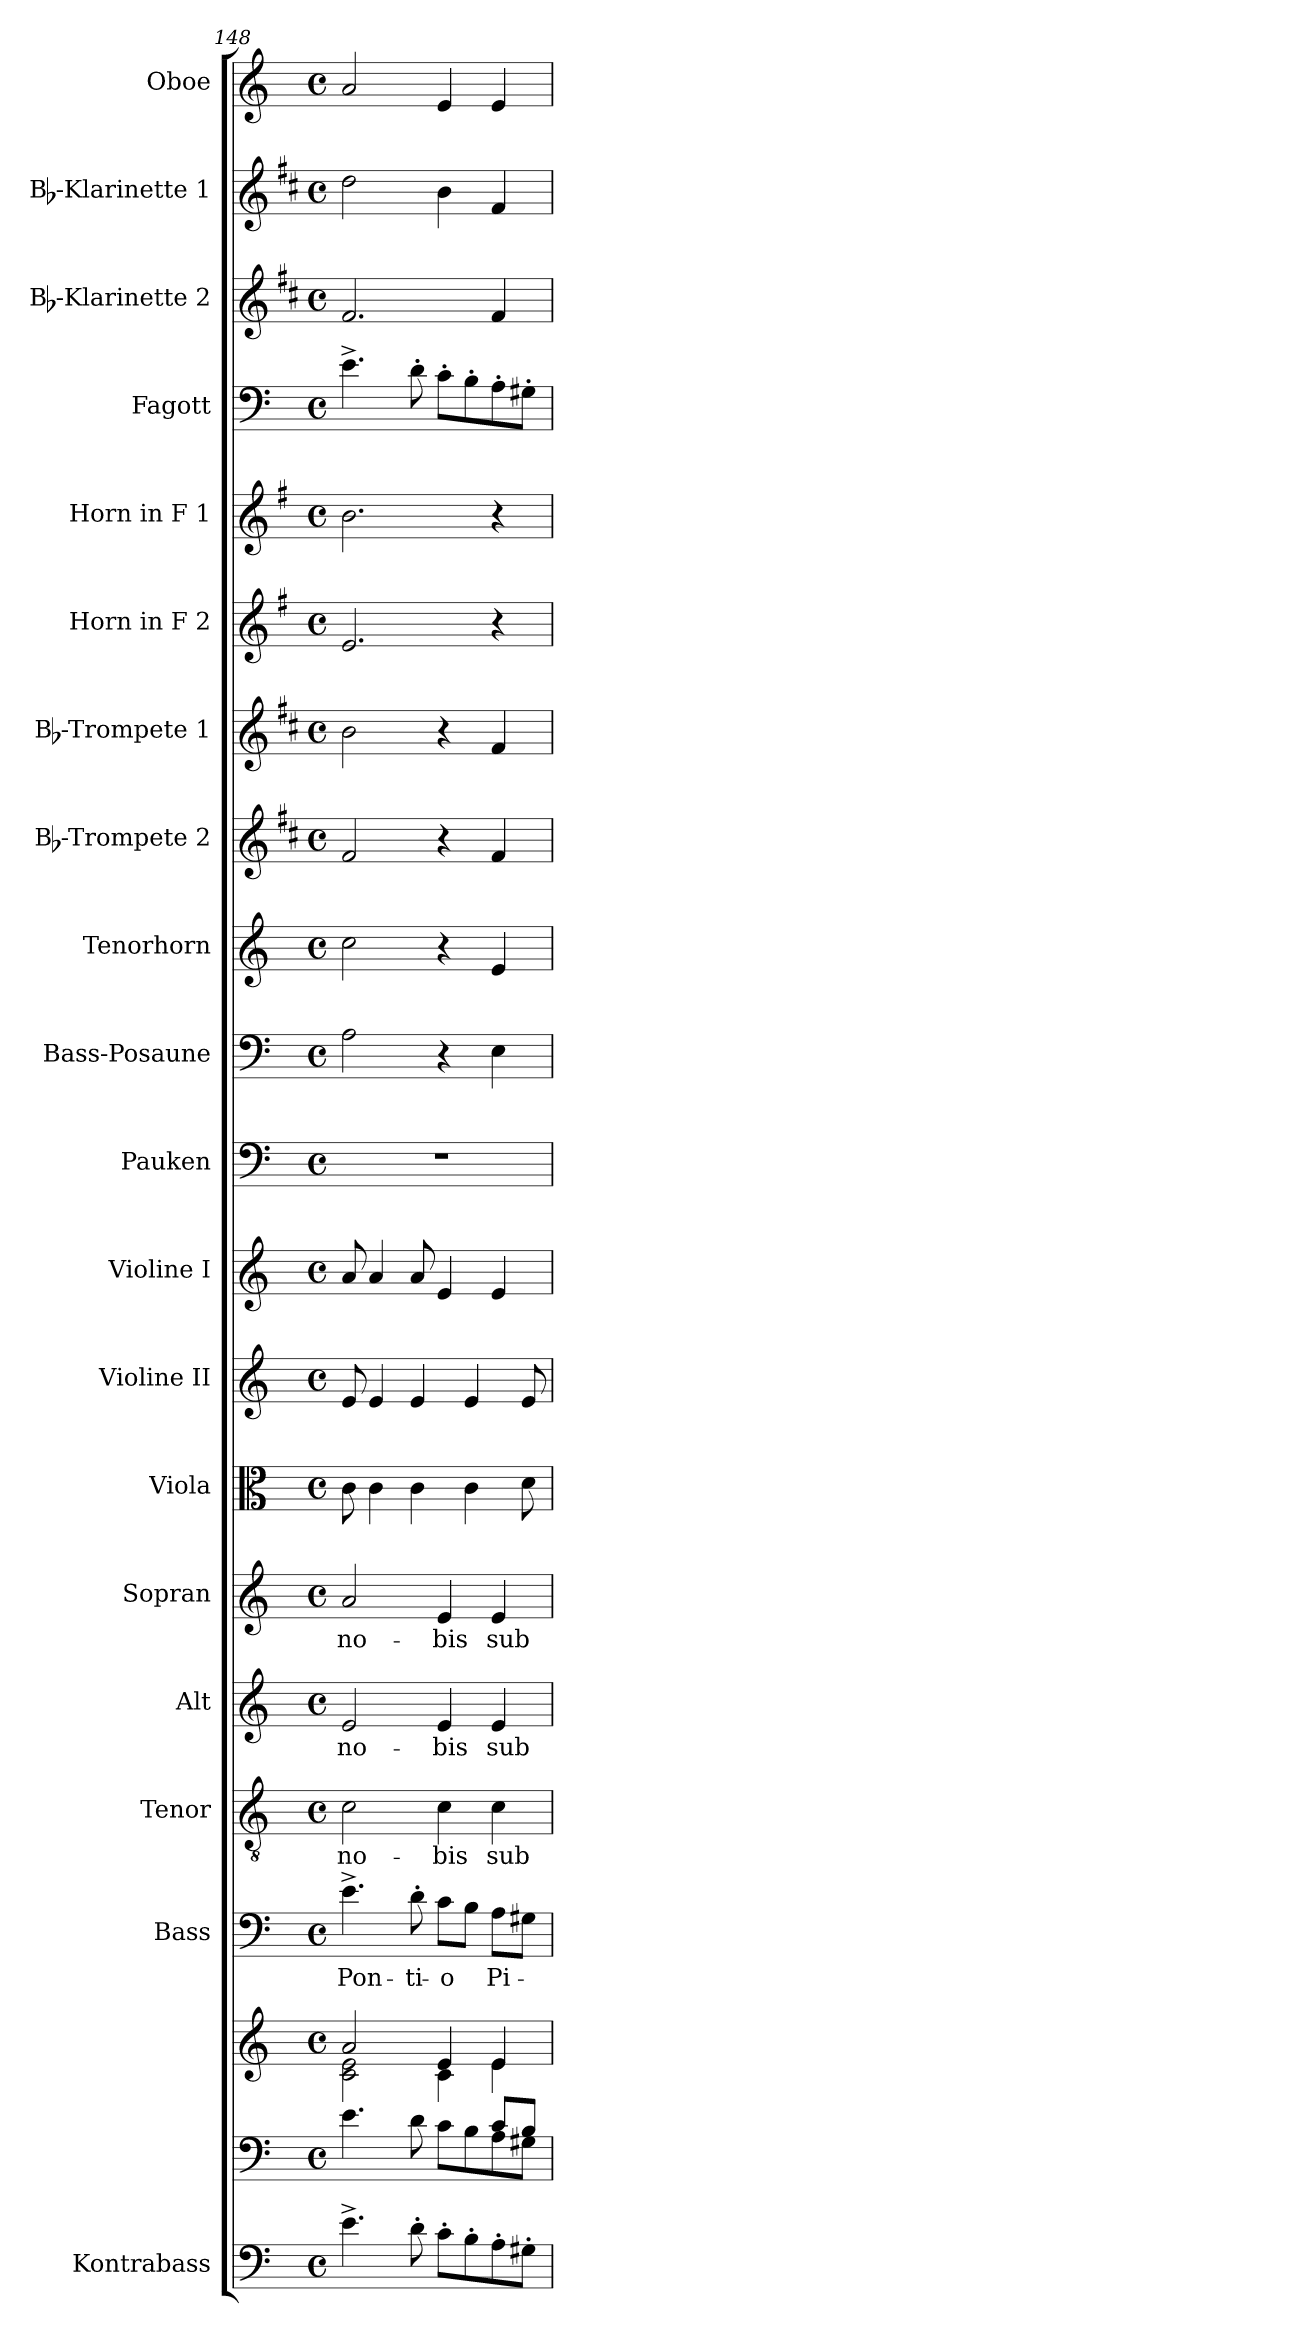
**kern	**kern	**kern	**kern	**text	**kern	**text	**kern	**text	**kern	**text	**kern	**kern	**kern	**kern	**kern	**kern	**kern	**kern	**kern	**kern	**kern	**kern	**kern	**kern
*part20	*part19	*part19	*part18	*part18	*part17	*part17	*part16	*part16	*part15	*part15	*part14	*part13	*part12	*part11	*part10	*part9	*part8	*part7	*part6	*part5	*part4	*part3	*part2	*part1
*staff21	*staff20	*staff19	*staff18	*staff18	*staff17	*staff17	*staff16	*staff16	*staff15	*staff15	*staff14	*staff13	*staff12	*staff11	*staff10	*staff9	*staff8	*staff7	*staff6	*staff5	*staff4	*staff3	*staff2	*staff1
*I"Kontrabass	*	*	*I"Bass	*	*I"Tenor	*	*I"Alt	*	*I"Sopran	*	*I"Viola	*I"Violine II	*I"Violine I	*I"Pauken	*I"Bass-Posaune	*I"Tenorhorn	*I"Bb-Trompete 2	*I"Bb-Trompete 1	*I"Horn in F 2	*I"Horn in F 1	*I"Fagott	*I"Bb-Klarinette 2	*I"Bb-Klarinette 1	*I"Oboe
*I'Kb.	*	*	*I'B.	*	*I'T.	*	*I'A.	*	*I'S.	*	*I'Vla.	*I'Vl. II	*I'Vl. I	*I'Pk.	*I'B. Pos.	*I'T. Hrn.	*I'Bb Trp. 2	*I'Bb Trp. 1	*	*	*I'Fg.	*I'Bb Kl. 2	*I'Bb Kl. 1	*I'Ob.
*clefF4	*clefF4	*clefG2	*clefF4	*	*clefGv2	*	*clefG2	*	*clefG2	*	*clefC3	*clefG2	*clefG2	*clefF4	*clefF4	*clefG2	*clefG2	*clefG2	*clefG2	*clefG2	*clefF4	*clefG2	*clefG2	*clefG2
*ITrd7c12	*	*	*	*	*	*	*	*	*	*	*	*	*	*	*	*ITrd8c14	*ITrd1c2	*ITrd1c2	*ITrd4c7	*ITrd4c7	*	*ITrd1c2	*ITrd1c2	*
*k[]	*k[]	*k[]	*k[]	*	*k[]	*	*k[]	*	*k[]	*	*k[]	*k[]	*k[]	*k[]	*k[]	*k[]	*k[]	*k[]	*k[]	*k[]	*k[]	*k[]	*k[]	*k[]
*C:	*C:	*C:	*C:	*	*C:	*	*C:	*	*C:	*	*C:	*C:	*C:	*C:	*C:	*C:	*C:	*C:	*C:	*C:	*C:	*C:	*C:	*C:
*M4/4	*M4/4	*M4/4	*M4/4	*	*M4/4	*	*M4/4	*	*M4/4	*	*M4/4	*M4/4	*M4/4	*M4/4	*M4/4	*M4/4	*M4/4	*M4/4	*M4/4	*M4/4	*M4/4	*M4/4	*M4/4	*M4/4
*met(c)	*met(c)	*met(c)	*met(c)	*	*met(c)	*	*met(c)	*	*met(c)	*	*met(c)	*met(c)	*met(c)	*met(c)	*met(c)	*met(c)	*met(c)	*met(c)	*met(c)	*met(c)	*met(c)	*met(c)	*met(c)	*met(c)
=148	=148	=148	=148	=148	=148	=148	=148	=148	=148	=148	=148	=148	=148	=148	=148	=148	=148	=148	=148	=148	=148	=148	=148	=148
*	*^	*^	*	*	*	*	*	*	*	*	*	*	*	*	*	*	*	*	*	*	*	*	*	*
!	!	!	!	!	!	!LO:LY:b	!	!LO:LY:b	!	!LO:LY:b	!	!LO:LY:b	!	!	!	!	!	!	!	!	!	!	!	!	!	!
4.E^>\	2.ryy	4.e\	2a/	2c\ 2e\	4.e^>\	Pon-	2c\	no-	2e/	no-	2a/	no-	8c\	8e/	8a/	1r	2A\	2c\	2e/	2a\	2.A/	2.e\	4.e^>\	2.e/	2cc\	2a/
.	.	.	.	.	.	.	.	.	.	.	.	.	4c\	4e/	4a/	.	.	.	.	.	.	.	.	.	.	.
!	!	!	!	!	!	!LO:LY:b	!	!	!	!	!	!	!	!	!	!	!	!	!	!	!	!	!	!	!	!
8D'>\	.	8d\	.	.	8d'>\	-ti-	.	.	.	.	.	.	4c\	4e/	8a/	.	.	.	.	.	.	.	8d'>\	.	.	.
!	!	!	!	!	!	!LO:LY:b	!	!LO:LY:b	!	!LO:LY:b	!	!LO:LY:b	!	!	!	!	!	!	!	!	!	!	!	!	!	!
8C'>\L	.	8c\L	4e/	4c\	8c\L	-o	4c\	-bis	4e/	-bis	4e/	-bis	.	.	4e/	.	4r	4r	4r	4r	.	.	8c'>\L	.	4a\	4e/
8BB'>\	.	8B\	.	.	8B\J	.	.	.	.	.	.	.	4c\	4e/	.	.	.	.	.	.	.	.	8B'>\	.	.	.
!	!	!	!	!	!	!LO:LY:b	!	!LO:LY:b	!	!LO:LY:b	!	!LO:LY:b	!	!	!	!	!	!	!	!	!	!	!	!	!	!
8AA'>\	8c/L	8A\	4e/	4e\	8A\L	Pi-	4c\	sub	4e/	sub	4e/	sub	.	.	4e/	.	4E\	4E/	4e/	4e/	4r	4r	8A'>\	4e/	4e/	4e/
8GG#X'>\J	8B/J	8G#X\J	.	.	8G#X\J	.	.	.	.	.	.	.	8d\	8e/	.	.	.	.	.	.	.	.	8G#X'>\J	.	.	.
*	*v	*v	*	*	*	*	*	*	*	*	*	*	*	*	*	*	*	*	*	*	*	*	*	*	*	*
*	*	*v	*v	*	*	*	*	*	*	*	*	*	*	*	*	*	*	*	*	*	*	*	*	*	*
=	=	=	=	=	=	=	=	=	=	=	=	=	=	=	=	=	=	=	=	=	=	=	=	=
*-	*-	*-	*-	*-	*-	*-	*-	*-	*-	*-	*-	*-	*-	*-	*-	*-	*-	*-	*-	*-	*-	*-	*-	*-
